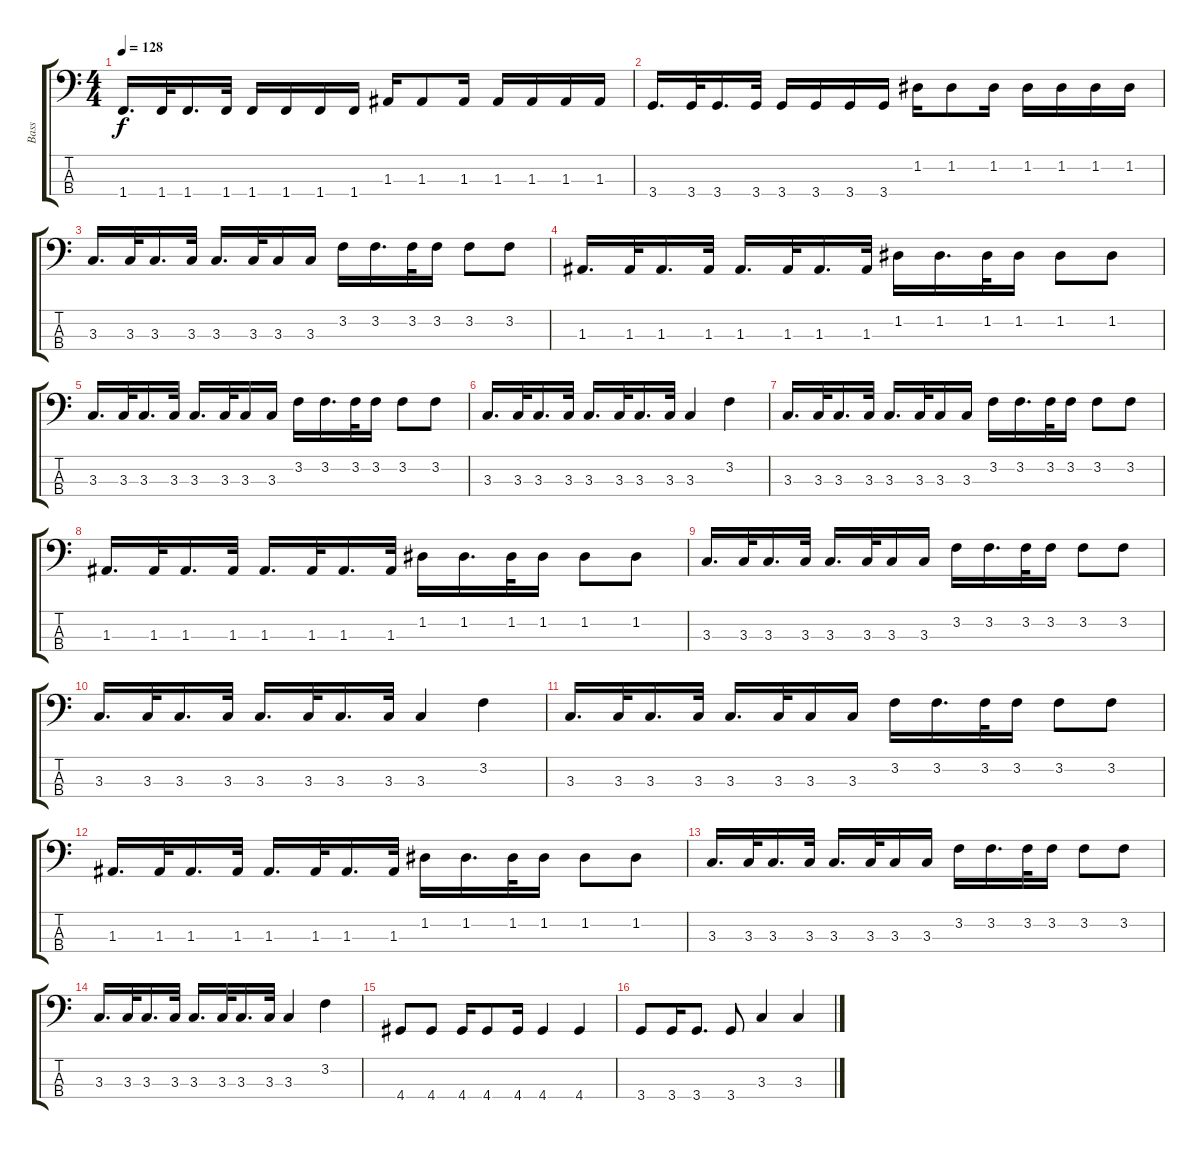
\track ("Bass" "Bass") {instrument electricbassfinger}
\staff {score tabs}
\tuning (G2 D2 A1 E1) {hide}
\ts (4 4)
\tempo 128
\clef f4
\ks c
1.4.16{d dy f} 1.4.32 1.4.16{d} 1.4.32 1.4.16 1.4.16 1.4.16 1.4.16 1.3.16 1.3.8 1.3.16 1.3.16 1.3.16 1.3.16 1.3.16 |
3.4.16{d} 3.4.32 3.4.16{d} 3.4.32 3.4.16 3.4.16 3.4.16 3.4.16 1.2.16 1.2.8 1.2.16 1.2.16 1.2.16 1.2.16 1.2.16 |
3.3.16{d} 3.3.32 3.3.16{d} 3.3.32 3.3.16{d} 3.3.32 3.3.16 3.3.16 3.2.16 3.2.16{d} 3.2.32 3.2.16 3.2.8 3.2.8 |
1.3.16{d} 1.3.32 1.3.16{d} 1.3.32 1.3.16{d} 1.3.32 1.3.16{d} 1.3.32 1.2.16 1.2.16{d} 1.2.32 1.2.16 1.2.8 1.2.8 |
3.3.16{d} 3.3.32 3.3.16{d} 3.3.32 3.3.16{d} 3.3.32 3.3.16 3.3.16 3.2.16 3.2.16{d} 3.2.32 3.2.16 3.2.8 3.2.8 |
3.3.16{d} 3.3.32 3.3.16{d} 3.3.32 3.3.16{d} 3.3.32 3.3.16{d} 3.3.32 3.3.4 3.2.4 |
3.3.16{d} 3.3.32 3.3.16{d} 3.3.32 3.3.16{d} 3.3.32 3.3.16 3.3.16 3.2.16 3.2.16{d} 3.2.32 3.2.16 3.2.8 3.2.8 |
1.3.16{d} 1.3.32 1.3.16{d} 1.3.32 1.3.16{d} 1.3.32 1.3.16{d} 1.3.32 1.2.16 1.2.16{d} 1.2.32 1.2.16 1.2.8 1.2.8 |
3.3.16{d} 3.3.32 3.3.16{d} 3.3.32 3.3.16{d} 3.3.32 3.3.16 3.3.16 3.2.16 3.2.16{d} 3.2.32 3.2.16 3.2.8 3.2.8 |
3.3.16{d} 3.3.32 3.3.16{d} 3.3.32 3.3.16{d} 3.3.32 3.3.16{d} 3.3.32 3.3.4 3.2.4 |
3.3.16{d} 3.3.32 3.3.16{d} 3.3.32 3.3.16{d} 3.3.32 3.3.16 3.3.16 3.2.16 3.2.16{d} 3.2.32 3.2.16 3.2.8 3.2.8 |
1.3.16{d} 1.3.32 1.3.16{d} 1.3.32 1.3.16{d} 1.3.32 1.3.16{d} 1.3.32 1.2.16 1.2.16{d} 1.2.32 1.2.16 1.2.8 1.2.8 |
3.3.16{d} 3.3.32 3.3.16{d} 3.3.32 3.3.16{d} 3.3.32 3.3.16 3.3.16 3.2.16 3.2.16{d} 3.2.32 3.2.16 3.2.8 3.2.8 |
3.3.16{d} 3.3.32 3.3.16{d} 3.3.32 3.3.16{d} 3.3.32 3.3.16{d} 3.3.32 3.3.4 3.2.4 |
4.4.8 4.4.8 4.4.16 4.4.8 4.4.16 4.4.4 4.4.4 |
3.4.8 3.4.16 3.4.8{d} 3.4.8 3.3.4 3.3.4
